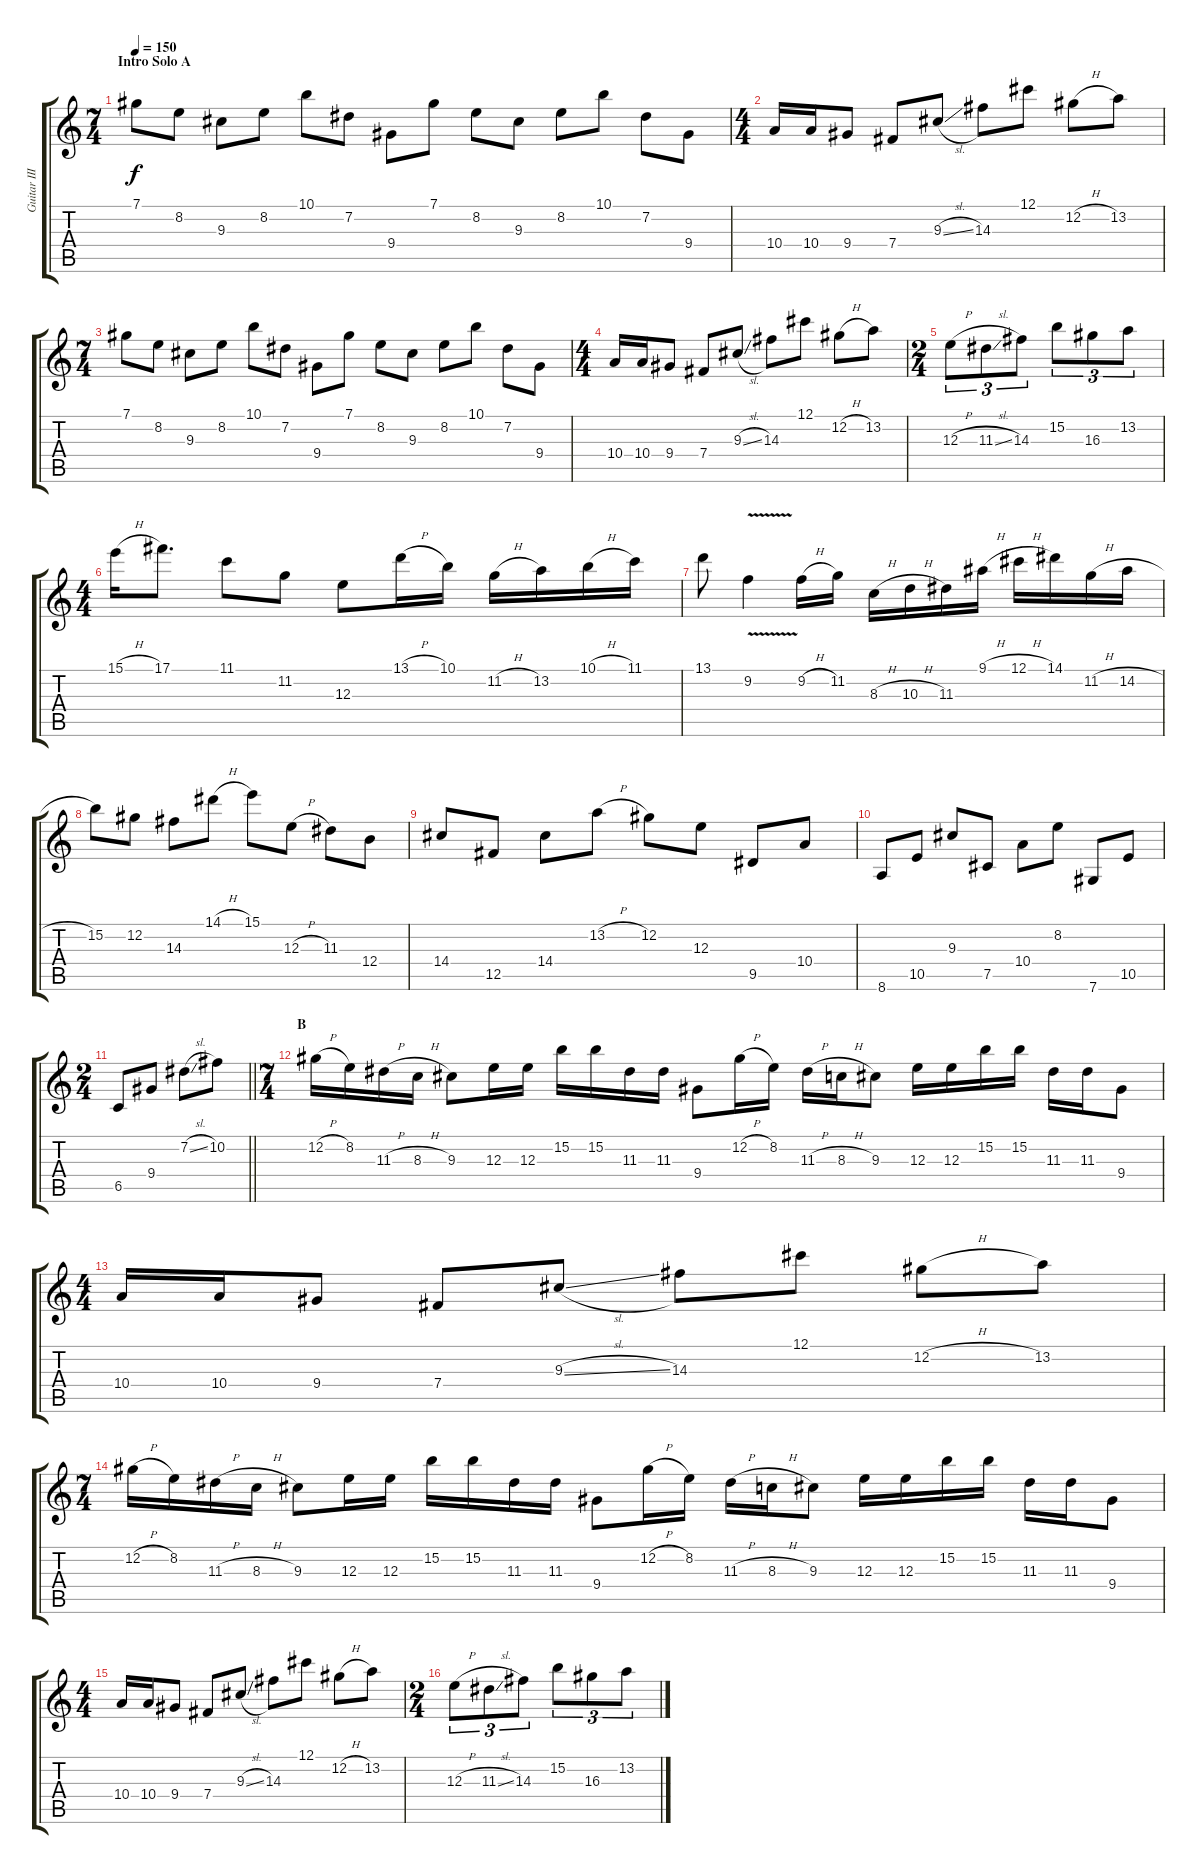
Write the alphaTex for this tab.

\track ("Guitar III/Keys" "Guitar III") {instrument distortionguitar}
\staff {score tabs}
\tuning (Db4 Ab3 E3 B2 Gb2 Db2) {hide}
\ts (7 4)
\section ("" "Intro Solo A")
\tempo 150
\clef g2
\ks c
7.1.8{dy f instrument distortionguitar} 8.2.8 9.3.8 8.2.8 10.1.8 7.2.8 9.4.8 7.1.8 8.2.8 9.3.8 8.2.8 10.1.8 7.2.8 9.4.8 |
\ts (4 4)
10.4.16 10.4.16 9.4.8 7.4.8 9.3{sl}.8 14.3.8 12.1.8 12.2{h}.8 13.2.8 |
\ts (7 4)
7.1.8 8.2.8 9.3.8 8.2.8 10.1.8 7.2.8 9.4.8 7.1.8 8.2.8 9.3.8 8.2.8 10.1.8 7.2.8 9.4.8 |
\ts (4 4)
10.4.16 10.4.16 9.4.8 7.4.8 9.3{sl}.8 14.3.8 12.1.8 12.2{h}.8 13.2.8 |
\ts (2 4)
12.3{h}.8{tu (3 2)} 11.3{sl}.8{tu (3 2)} 14.3.8{tu (3 2)} 15.2.8{tu (3 2)} 16.3.8{tu (3 2)} 13.2.8{tu (3 2)} |
\ts (4 4)
15.1{h}.16 17.1.8{d} 11.1.8 11.2.8 12.3.8 13.1{h}.16 10.1.16 11.2{h}.16 13.2.16 10.1{h}.16 11.1.16 |
13.1.8 9.2{v}.4 9.2{h}.16 11.2.16 8.3{h}.16 10.3{h}.16 11.3.16 9.1{h}.16 12.1{h}.16 14.1.16 11.2{h}.16 14.2{h}.16 |
15.2.8 12.2.8 14.3.8 14.1{h}.8 15.1.8 12.3{h}.8 11.3.8 12.4.8 |
14.4.8 12.5.8 14.4.8 13.2{h}.8 12.2.8 12.3.8 9.5.8 10.4.8 |
8.6.8 10.5.8 9.3.8 7.5.8 10.4.8 8.2.8 7.6.8 10.5.8 |
\ts (2 4)
\barLineRight lightlight
6.5.8 9.4.8 7.2{sl}.8 10.2.8 |
\ts (7 4)
\section ("" "B")
12.2{h}.16 8.2.16 11.3{h}.16 8.3{h}.16 9.3.8 12.3.16 12.3.16 15.2.16 15.2.16 11.3.16 11.3.16 9.4.8 12.2{h}.16 8.2.16 11.3{h}.16 8.3{h}.16 9.3.8 12.3.16 12.3.16 15.2.16 15.2.16 11.3.16 11.3.16 9.4.8 |
\ts (4 4)
10.4.16 10.4.16 9.4.8 7.4.8 9.3{sl}.8 14.3.8 12.1.8 12.2{h}.8 13.2.8 |
\ts (7 4)
12.2{h}.16 8.2.16 11.3{h}.16 8.3{h}.16 9.3.8 12.3.16 12.3.16 15.2.16 15.2.16 11.3.16 11.3.16 9.4.8 12.2{h}.16 8.2.16 11.3{h}.16 8.3{h}.16 9.3.8 12.3.16 12.3.16 15.2.16 15.2.16 11.3.16 11.3.16 9.4.8 |
\ts (4 4)
10.4.16 10.4.16 9.4.8 7.4.8 9.3{sl}.8 14.3.8 12.1.8 12.2{h}.8 13.2.8 |
\ts (2 4)
12.3{h}.8{tu (3 2)} 11.3{sl}.8{tu (3 2)} 14.3.8{tu (3 2)} 15.2.8{tu (3 2)} 16.3.8{tu (3 2)} 13.2.8{tu (3 2)}
